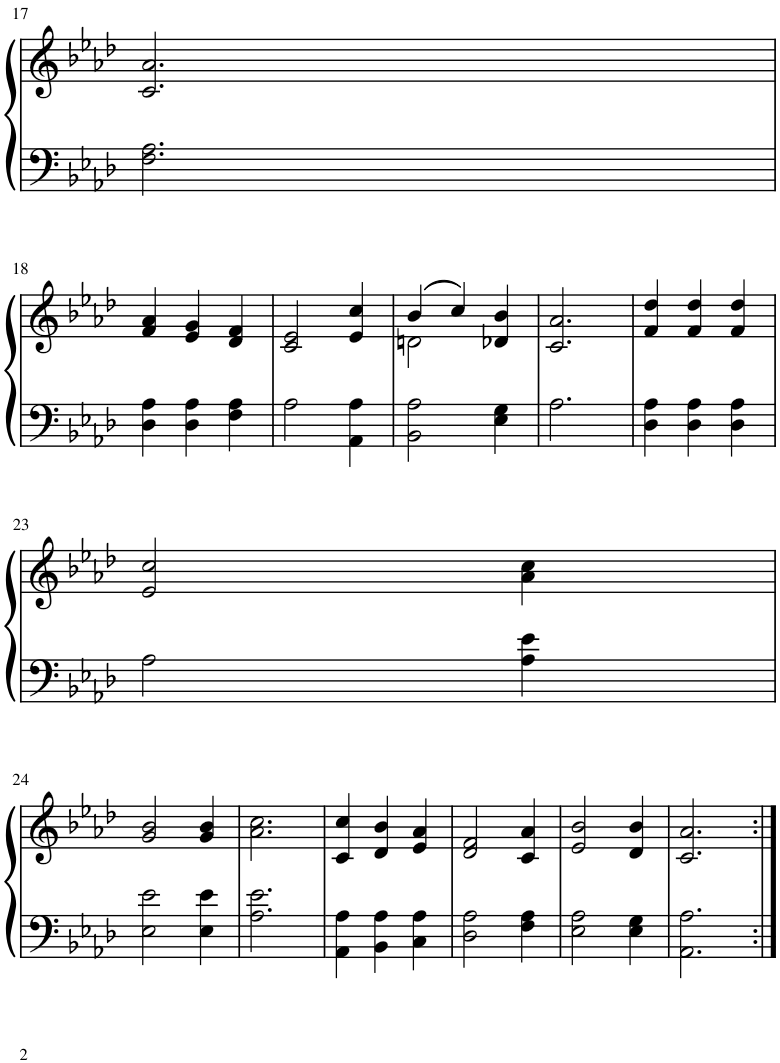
**kern	**kern
*part1	*part1
*staff2	*staff1
*I"Piano	*
*I'Pno.	*
!!LO:PB:g=z
*clefF4	*clefG2
*k[b-e-a-d-]	*k[b-e-a-d-]
*M3/4	*M3/4
=17	=17
2.F\ 2.A-\	2.c/ 2.a-/
!!LO:LB:g=z
=18	=18
4D-\ 4A-\	4f/ 4a-/
4D-\ 4A-\	4e-/ 4g/
4F\ 4A-\	4d-/ 4f/
=19	=19
2A-\	2c/ 2e-/
4AA-\ 4A-\	4e-/ 4cc/
=20	=20
*	*^
2BB-\ 2A-\	(4b-/	2dn\
.	4cc/)	.
4E-\ 4G\	4d-X/ 4b-/	4ryy
*	*v	*v
=21	=21
2.A-\	2.c/ 2.a-/
=22	=22
4D-\ 4A-\	4f/ 4dd-/
4D-\ 4A-\	4f/ 4dd-/
4D-\ 4A-\	4f/ 4dd-/
!!LO:LB:g=z
=23	=23
2A-\	2e-/ 2cc/
4A-\ 4e-\	4a-\ 4cc\
!!LO:LB:g=z
=24	=24
2E-\ 2e-\	2g/ 2b-/
4E-\ 4e-\	4g/ 4b-/
=25	=25
2.A-\ 2.e-\	2.a-\ 2.cc\
=26	=26
4AA-\ 4A-\	4c/ 4cc/
4BB-\ 4A-\	4d-/ 4b-/
4C\ 4A-\	4e-/ 4a-/
=27	=27
2D-\ 2A-\	2d-/ 2f/
4F\ 4A-\	4c/ 4a-/
=28	=28
2E-\ 2A-\	2e-/ 2b-/
4E-\ 4G\	4d-/ 4b-/
=29	=29
2.AA-\ 2.A-\	2.c/ 2.a-/
=:|!	=:|!
*-	*-
